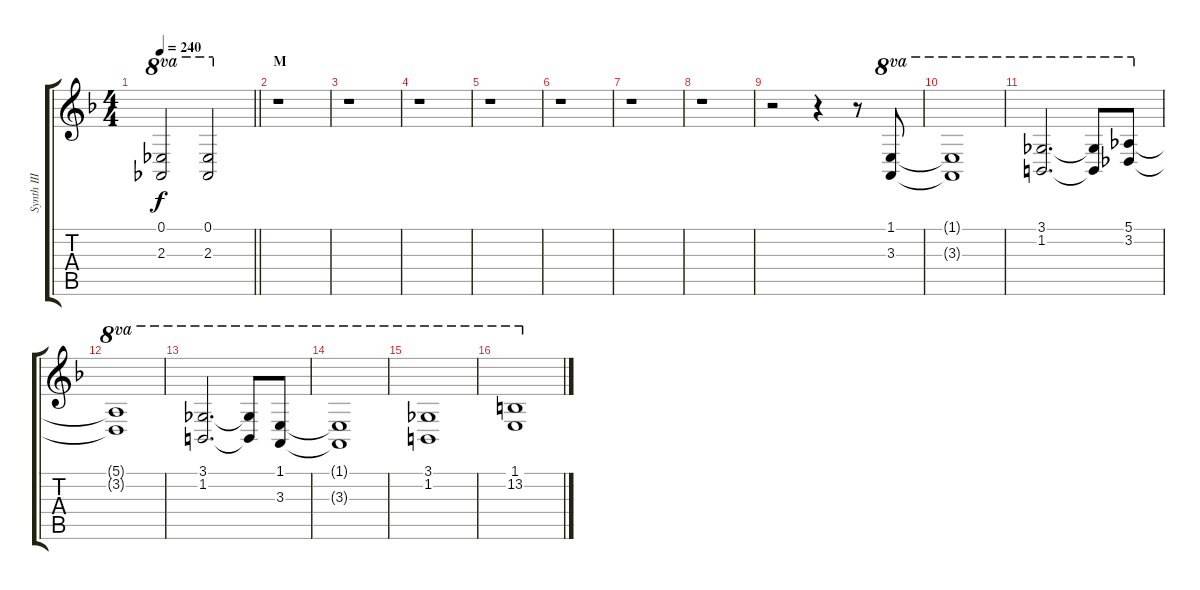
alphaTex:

\track ("Synth III" "Synth III") {instrument lead6voice}
\staff {score tabs}
\tuning (Eb4 Bb3 Gb3 Db3 Ab2 Eb2) {hide}
\ts (4 4)
\tempo 240
\clef g2
\barLineRight lightlight
\ks f
(0.1 2.3).2{ot 8va dy f} (0.1 2.3).2{ot 8va} |
\section ("" "M")
r.1 |
r.1 |
r.1 |
r.1 |
r.1 |
r.1 |
r.1 |
r.2 r.4 r.8 (1.1 3.3).8{ot 8va} |
(1.1{t} 3.3{t}).1{ot 8va} |
(3.1 1.2).2{d ot 8va} (3.1{t} 1.2{t}).8{ot 8va} (5.1 3.2).8{ot 8va} |
(5.1{t} 3.2{t}).1{ot 8va} |
(3.1 1.2).2{d ot 8va} (3.1{t} 1.2{t}).8{ot 8va} (1.1 3.3).8{ot 8va} |
(1.1{t} 3.3{t}).1{ot 8va} |
(3.1 1.2).1{ot 8va} |
(1.1 13.2).1{ot 8va}
